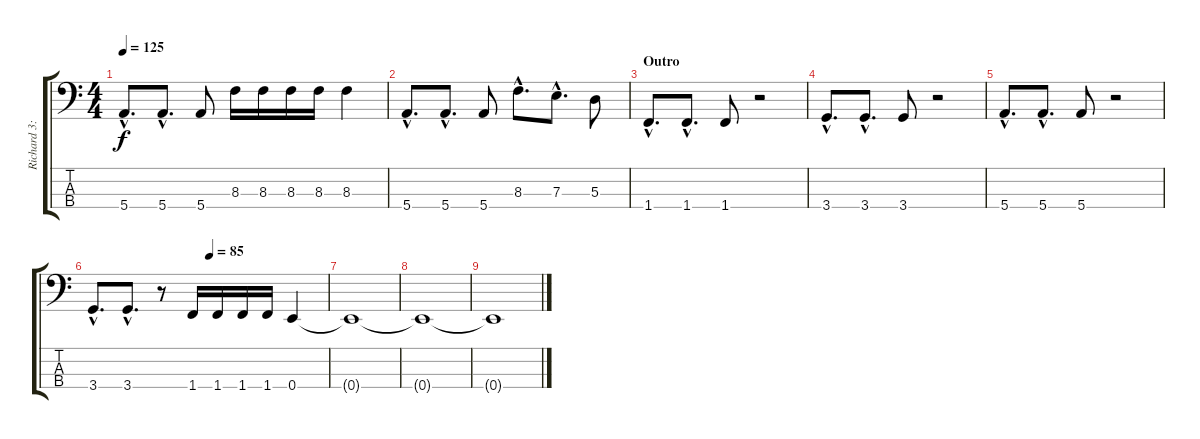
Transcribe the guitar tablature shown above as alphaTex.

\track ("Richard 3:17   E.T.M." "Richard 3:") {instrument electricbassfinger}
\staff {score tabs}
\tuning (G2 D2 A1 E1) {hide}
\ts (4 4)
\tempo 125
\clef f4
\ks c
5.4{hac}.8{d dy f} 5.4{hac}.8{d} 5.4.8 8.3.16 8.3.16 8.3.16 8.3.16 8.3.4 |
5.4{hac}.8{d} 5.4{hac}.8{d} 5.4.8 8.3{hac}.8{d} 7.3{hac}.8{d} 5.3.8 |
\section ("" "Outro")
1.4{hac}.8{d} 1.4{hac}.8{d} 1.4.8 r.2 |
3.4{hac}.8{d} 3.4{hac}.8{d} 3.4.8 r.2 |
5.4{hac}.8{d} 5.4{hac}.8{d} 5.4.8 r.2 |
\tempo (85 0.5)
3.4{hac}.8{d} 3.4{hac}.8{d} r.8 1.4.16 1.4.16 1.4.16 1.4.16 0.4.4{volume 0} |
0.4{t}.1 |
0.4{t}.1 |
0.4{t}.1
